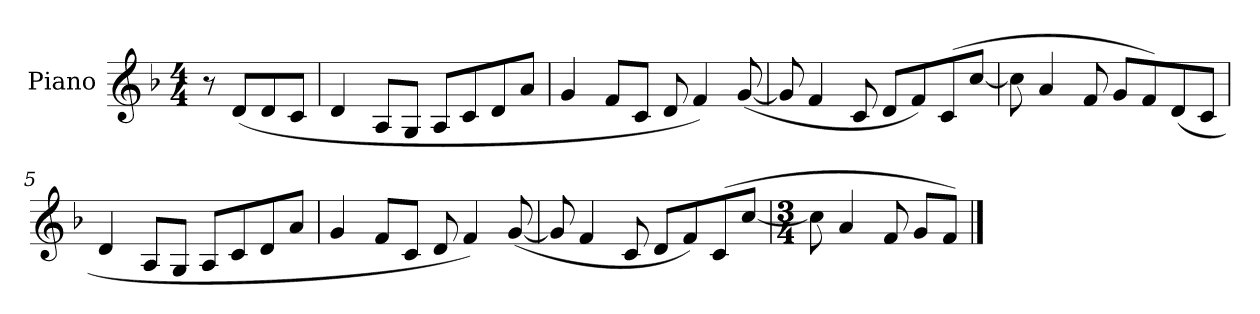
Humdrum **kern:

**kern
*part1
*staff1
*I"Piano
*I'Pno.
*clefG2
*k[b-]
*M4/4
*MM104
=
8r
(<8d/L
8d/
8c/J
=1
4d/
8A/L
8G/J
8A/L
8c/
8d/
8a/J
=2
4g/
8f/L
8c/J
8d/
4f/)
(<[8g/
=3
8g/]
4f/
8c/
8d/L
8f/)
(>8c/
[8cc/J
=4
8cc\]
4a/
8f/
8g/L
8f/)
(<8d/
8c/J
=5
4d/
8A/L
8G/J
8A/L
8c/
8d/
8a/J
=6
4g/
8f/L
8c/J
8d/
4f/)
(<[8g/
=7
8g/]
4f/
8c/
8d/L
8f/)
(>8c/
[8cc/J
=8
*M3/4
8cc\]
4a/
8f/
8g/L
8f/J)
==
*-
